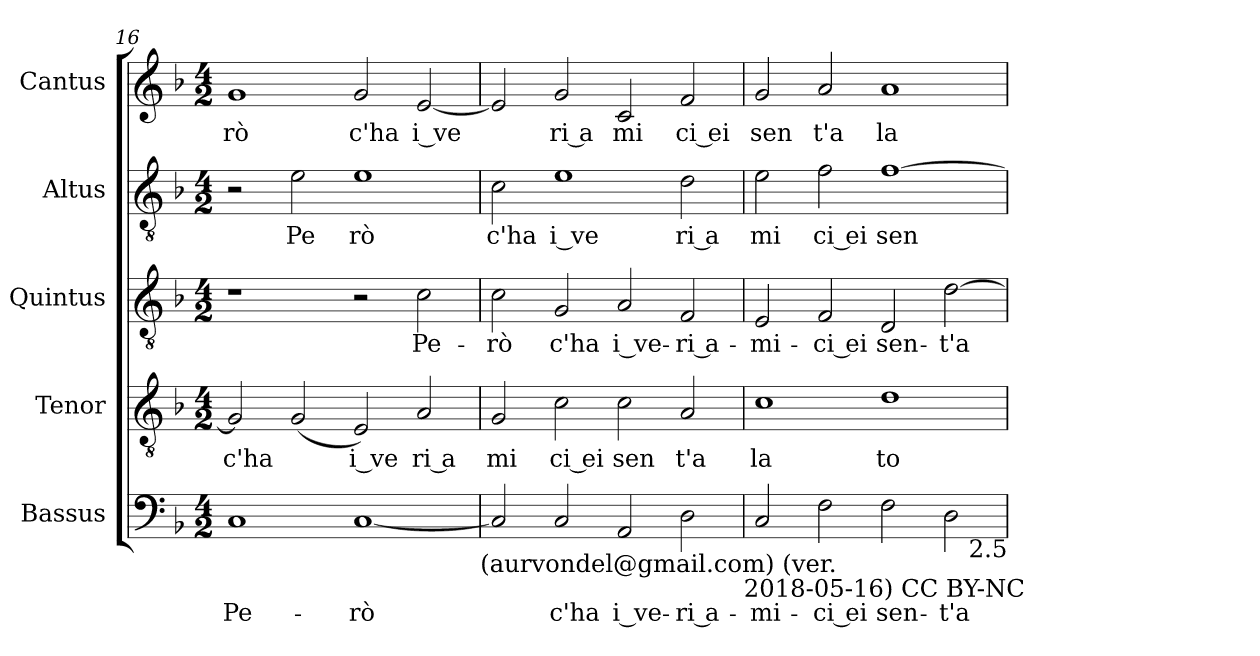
**kern	**text	**kern	**text	**kern	**text	**kern	**text	**kern	**text
*part5	*part5	*part4	*part4	*part3	*part3	*part2	*part2	*part1	*part1
*staff5	*staff5	*staff4	*staff4	*staff3	*staff3	*staff2	*staff2	*staff1	*staff1
*I"Bassus	*	*I"Tenor	*	*I"Quintus	*	*I"Altus	*	*I"Cantus	*
*clefF4	*	*clefGv2	*	*clefGv2	*	*clefGv2	*	*clefG2	*
*k[b-]	*	*k[b-]	*	*k[b-]	*	*k[b-]	*	*k[b-]	*
*F:	*	*F:	*	*F:	*	*F:	*	*F:	*
*M4/2	*	*M4/2	*	*M4/2	*	*M4/2	*	*M4/2	*
=16	=16	=16	=16	=16	=16	=16	=16	=16	=16
!	!LO:LY:b:cj	!	!LO:LY:b	!	!	!	!	!	!LO:LY:b:cj
1C	Pe-	2G/]	c'ha	1r	.	2r	.	1g	rò
!	!	!	!	!	!	!	!LO:LY:b:cj	!	!
.	.	(<2G/	.	.	.	2e\	Pe	.	.
!	!LO:LY:b:cj	!	!LO:LY:b:rj	!	!	!	!LO:LY:b:cj	!	!LO:LY:b:cj
[<1C	-rò	2E/)	i ve	2r	.	1e	rò	2g/	c'ha
!	!	!	!LO:LY:b:rj	!	!LO:LY:b:cj	!	!	!	!LO:LY:b:rj
.	.	2A/	ri a	2c\	Pe-	.	.	([<2e/	i ve
!LO:TX:b:t=(aurvondel@gmail.com) (ver.	!	!	!	!	!	!	!	!	!
=17	=17	=17	=17	=17	=17	=17	=17	=17	=17
!	!	!	!LO:LY:b:cj	!	!LO:LY:b:cj	!	!LO:LY:b:cj	!	!
2C/]	.	2G/	mi	2c\	-rò	2c\	c'ha	2e/]	.
!	!LO:LY:b:cj	!	!LO:LY:b:rj	!	!LO:LY:b:cj	!	!LO:LY:b:rj	!	!LO:LY:b:rj
2C/	c'ha	2c\	ci ei	2G/	c'ha	1e	i ve	2g/	ri a
!	!LO:LY:b:rj	!	!LO:LY:b:cj	!	!LO:LY:b:rj	!	!	!	!LO:LY:b:cj
2AA/	i ve-	2c\	sen	2A/	i ve-	.	.	2c/	mi
!	!LO:LY:b:rj	!	!LO:LY:b:cj	!	!LO:LY:b:rj	!	!LO:LY:b:rj	!	!LO:LY:b:rj
2D\	-ri a-	2A/	t'a	2F/	-ri a-	2d\	ri a	2f/	ci ei
!LO:TX:b:t=2018-05-16) CC BY-NC	!	!	!	!	!	!	!	!	!
=18	=18	=18	=18	=18	=18	=18	=18	=18	=18
!	!LO:LY:b:cj	!	!LO:LY:b:cj	!	!LO:LY:b:cj	!	!LO:LY:b:cj	!	!LO:LY:b:cj
2C/	-mi-	1c	la	2E/	-mi-	2e\	mi	2g/	sen
!	!LO:LY:b:rj	!	!	!	!LO:LY:b:rj	!	!LO:LY:b:rj	!	!LO:LY:b:cj
2F\	-ci ei	.	.	2F/	-ci ei	2f\	ci ei	2a/	t'a
!	!LO:LY:b:cj	!	!LO:LY:b:cj	!	!LO:LY:b:cj	!	!LO:LY:b:cj	!	!LO:LY:b:cj
2F\	sen-	1d	to	2D/	sen-	[>1f	sen	1a	la
!	!LO:LY:b:cj	!	!	!	!LO:LY:b:cj	!	!	!	!
2D\	-t'a	.	.	[>2d\	-t'a	.	.	.	.
!LO:TX:b:t=2.5	!	!	!	!	!	!	!	!	!
=	=	=	=	=	=	=	=	=	=
*-	*-	*-	*-	*-	*-	*-	*-	*-	*-
